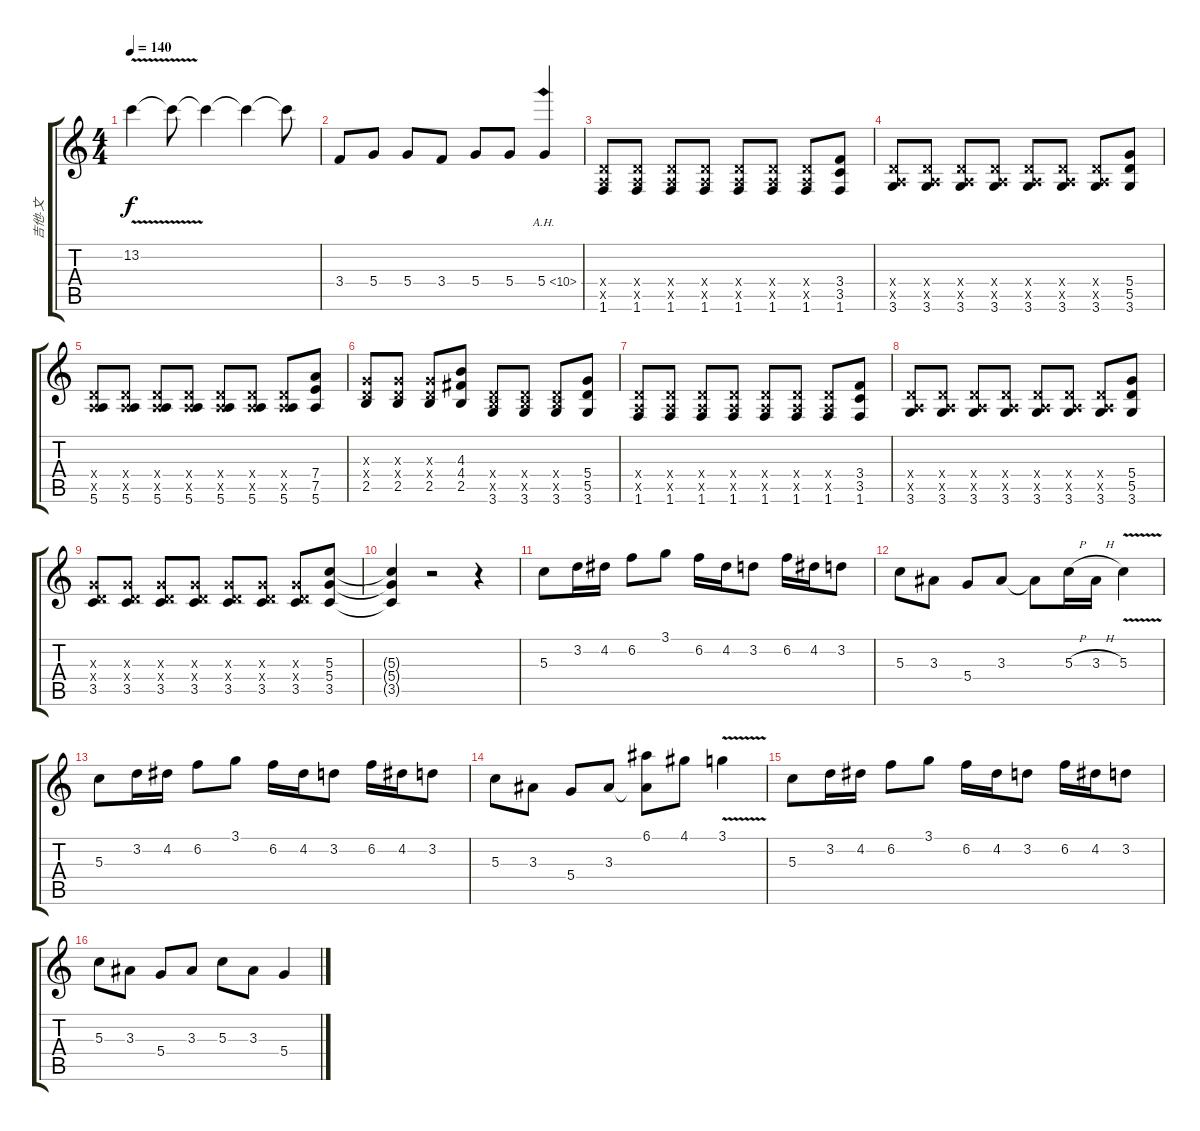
\track ("吉他-文" "吉他-文") {instrument overdrivenguitar}
\staff {score tabs}
\tuning (E4 B3 G3 D3 A2 E2) {hide}
\ts (4 4)
\tempo 140
\clef g2
\ks c
13.2{v}.4{dy f} 13.2{t}.8 13.2{t}.4 13.2{t}.4 13.2{t}.8 |
3.4.8 5.4.8 5.4.8 3.4.8 5.4.8 5.4.8 5.4{ah 5}.4 |
(0.4{x} 0.5{x} 1.6).8 (0.4{x} 0.5{x} 1.6).8 (0.4{x} 0.5{x} 1.6).8 (0.4{x} 0.5{x} 1.6).8 (0.4{x} 0.5{x} 1.6).8 (0.4{x} 0.5{x} 1.6).8 (0.4{x} 0.5{x} 1.6).8 (3.4 3.5 1.6).8 |
(0.4{x} 0.5{x} 3.6).8 (0.4{x} 0.5{x} 3.6).8 (0.4{x} 0.5{x} 3.6).8 (0.4{x} 0.5{x} 3.6).8 (0.4{x} 0.5{x} 3.6).8 (0.4{x} 0.5{x} 3.6).8 (0.4{x} 0.5{x} 3.6).8 (5.4 5.5 3.6).8 |
(0.4{x} 0.5{x} 5.6).8 (0.4{x} 0.5{x} 5.6).8 (0.4{x} 0.5{x} 5.6).8 (0.4{x} 0.5{x} 5.6).8 (0.4{x} 0.5{x} 5.6).8 (0.4{x} 0.5{x} 5.6).8 (0.4{x} 0.5{x} 5.6).8 (7.4 7.5 5.6).8 |
(0.3{x} 0.4{x} 2.5).8 (0.3{x} 0.4{x} 2.5).8 (0.3{x} 0.4{x} 2.5).8 (4.3 4.4 2.5).8 (0.4{x} 2.5{x} 3.6).8 (0.4{x} 2.5{x} 3.6).8 (0.4{x} 2.5{x} 3.6).8 (5.4 5.5 3.6).8 |
(0.4{x} 0.5{x} 1.6).8 (0.4{x} 0.5{x} 1.6).8 (0.4{x} 0.5{x} 1.6).8 (0.4{x} 0.5{x} 1.6).8 (0.4{x} 0.5{x} 1.6).8 (0.4{x} 0.5{x} 1.6).8 (0.4{x} 0.5{x} 1.6).8 (3.4 3.5 1.6).8 |
(0.4{x} 0.5{x} 3.6).8 (0.4{x} 0.5{x} 3.6).8 (0.4{x} 0.5{x} 3.6).8 (0.4{x} 0.5{x} 3.6).8 (0.4{x} 0.5{x} 3.6).8 (0.4{x} 0.5{x} 3.6).8 (0.4{x} 0.5{x} 3.6).8 (5.4 5.5 3.6).8 |
(0.3{x} 0.4{x} 3.5).8 (0.3{x} 0.4{x} 3.5).8 (0.3{x} 0.4{x} 3.5).8 (0.3{x} 0.4{x} 3.5).8 (0.3{x} 0.4{x} 3.5).8 (0.3{x} 0.4{x} 3.5).8 (0.3{x} 0.4{x} 3.5).8 (5.3 5.4 3.5).8 |
(5.3{t} 5.4{t} 3.5{t}).4 r.2 r.4 |
5.3.8 3.2.16 4.2.16 6.2.8 3.1.8 6.2.16 4.2.16 3.2.8 6.2.16 4.2.16 3.2.8 |
5.3.8 3.3.8 5.4.8 3.3.8 3.3{t}.8 5.3{h}.16 3.3{h}.16 5.3{v}.4 |
5.3.8 3.2.16 4.2.16 6.2.8 3.1.8 6.2.16 4.2.16 3.2.8 6.2.16 4.2.16 3.2.8 |
5.3.8 3.3.8 5.4.8 3.3.8 (6.1 3.3{t}).8 4.1.8 3.1{v}.4 |
5.3.8 3.2.16 4.2.16 6.2.8 3.1.8 6.2.16 4.2.16 3.2.8 6.2.16 4.2.16 3.2.8 |
5.3.8 3.3.8 5.4.8 3.3.8 5.3.8 3.3.8 5.4.4
